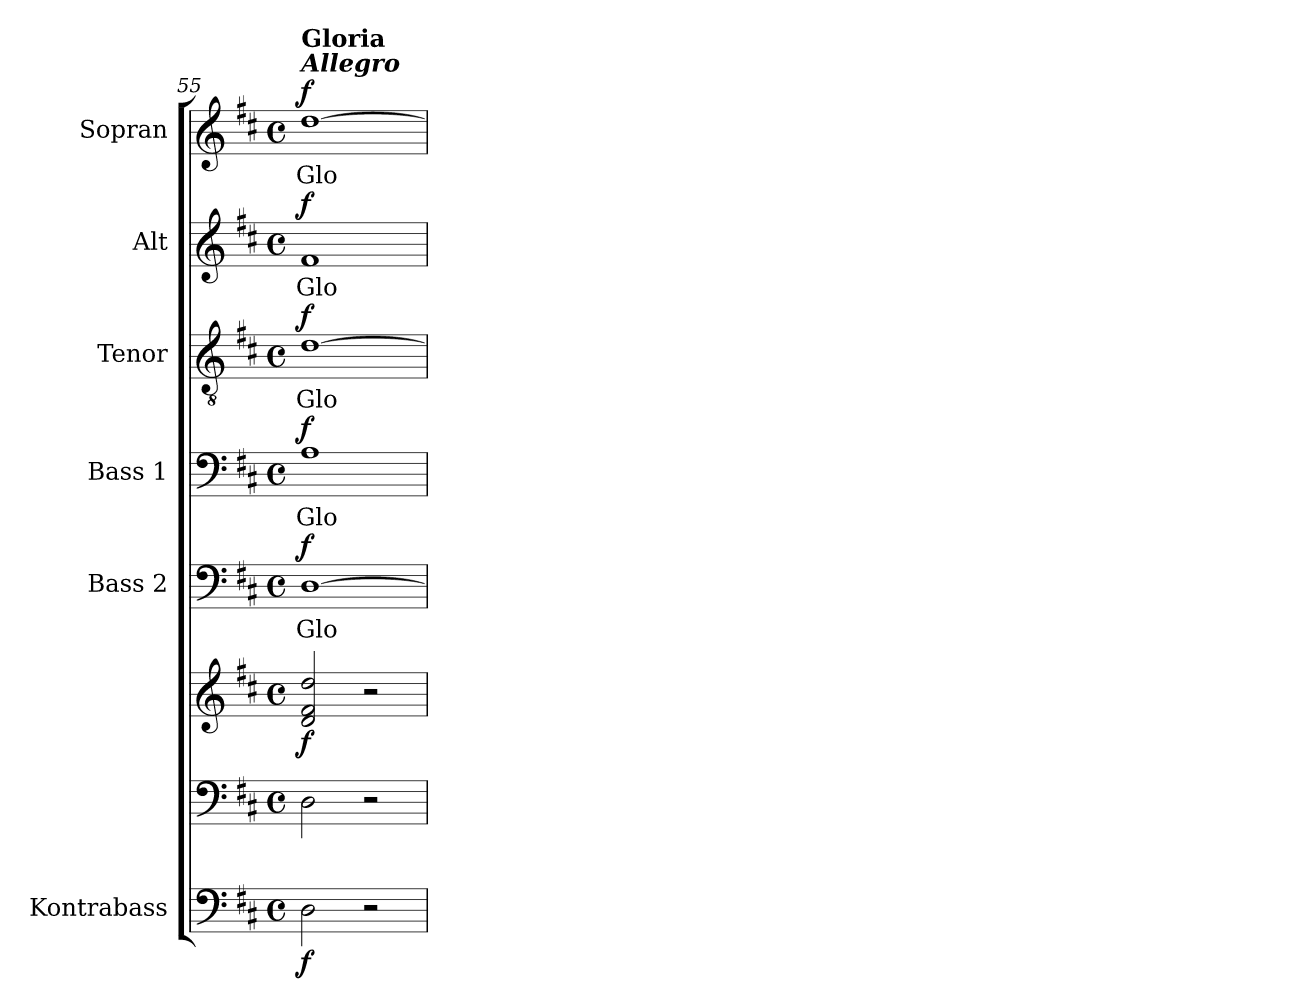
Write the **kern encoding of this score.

**kern	**dynam	**kern	**kern	**dynam	**kern	**text	**dynam	**kern	**text	**dynam	**kern	**text	**dynam	**kern	**text	**dynam	**kern	**text	**dynam
*part7	*part7	*part6	*part6	*part6	*part5	*part5	*part5	*part4	*part4	*part4	*part3	*part3	*part3	*part2	*part2	*part2	*part1	*part1	*part1
*staff8	*staff8	*staff7	*staff6	*staff6/7	*staff5	*staff5	*staff5	*staff4	*staff4	*staff4	*staff3	*staff3	*staff3	*staff2	*staff2	*staff2	*staff1	*staff1	*staff1
*I"Kontrabass	*	*	*	*	*I"Bass 2	*	*	*I"Bass 1	*	*	*I"Tenor	*	*	*I"Alt	*	*	*I"Sopran	*	*
*I'Kb.	*	*	*	*	*I'B. 2	*	*	*I'B. 1	*	*	*I'T.	*	*	*I'A.	*	*	*I'S.	*	*
!!LO:PB:g=z
*clefF4	*	*clefF4	*clefG2	*	*clefF4	*	*	*clefF4	*	*	*clefGv2	*	*	*clefG2	*	*	*clefG2	*	*
*ITrd7c12	*	*	*	*	*	*	*	*	*	*	*	*	*	*	*	*	*	*	*
*k[f#c#]	*	*k[f#c#]	*k[f#c#]	*	*k[f#c#]	*	*	*k[f#c#]	*	*	*k[f#c#]	*	*	*k[f#c#]	*	*	*k[f#c#]	*	*
*D:	*	*D:	*D:	*	*D:	*	*	*D:	*	*	*D:	*	*	*D:	*	*	*D:	*	*
*M4/4	*	*M4/4	*M4/4	*	*M4/4	*	*	*M4/4	*	*	*M4/4	*	*	*M4/4	*	*	*M4/4	*	*
*met(c)	*	*met(c)	*met(c)	*	*met(c)	*	*	*met(c)	*	*	*met(c)	*	*	*met(c)	*	*	*met(c)	*	*
=55	=55	=55	=55	=55	=55	=55	=55	=55	=55	=55	=55	=55	=55	=55	=55	=55	=55	=55	=55
!	!	!	!	!	!	!	!	!	!	!	!	!	!	!	!	!	!LO:TX:a:Bi:t=Allegro	!	!
!	!	!	!	!	!	!	!	!	!	!	!	!	!	!	!	!	!LO:TX:a:B:t=Gloria	!	!
!	!LO:DY:b	!	!	!LO:DY:b	!	!LO:LY:b	!LO:DY:a	!	!LO:LY:b	!LO:DY:a	!	!LO:LY:b	!LO:DY:a	!	!LO:LY:b	!LO:DY:a	!	!LO:LY:b	!LO:DY:a
2DD\	f	2D\	2d/ 2f#/ 2dd/	f	[1D	Glo-	f	1A	Glo-	f	[1d	Glo-	f	1f#	Glo-	f	[1dd	Glo-	f
2r	.	2r	2r	.	.	.	.	.	.	.	.	.	.	.	.	.	.	.	.
=	=	=	=	=	=	=	=	=	=	=	=	=	=	=	=	=	=	=	=
*-	*-	*-	*-	*-	*-	*-	*-	*-	*-	*-	*-	*-	*-	*-	*-	*-	*-	*-	*-
